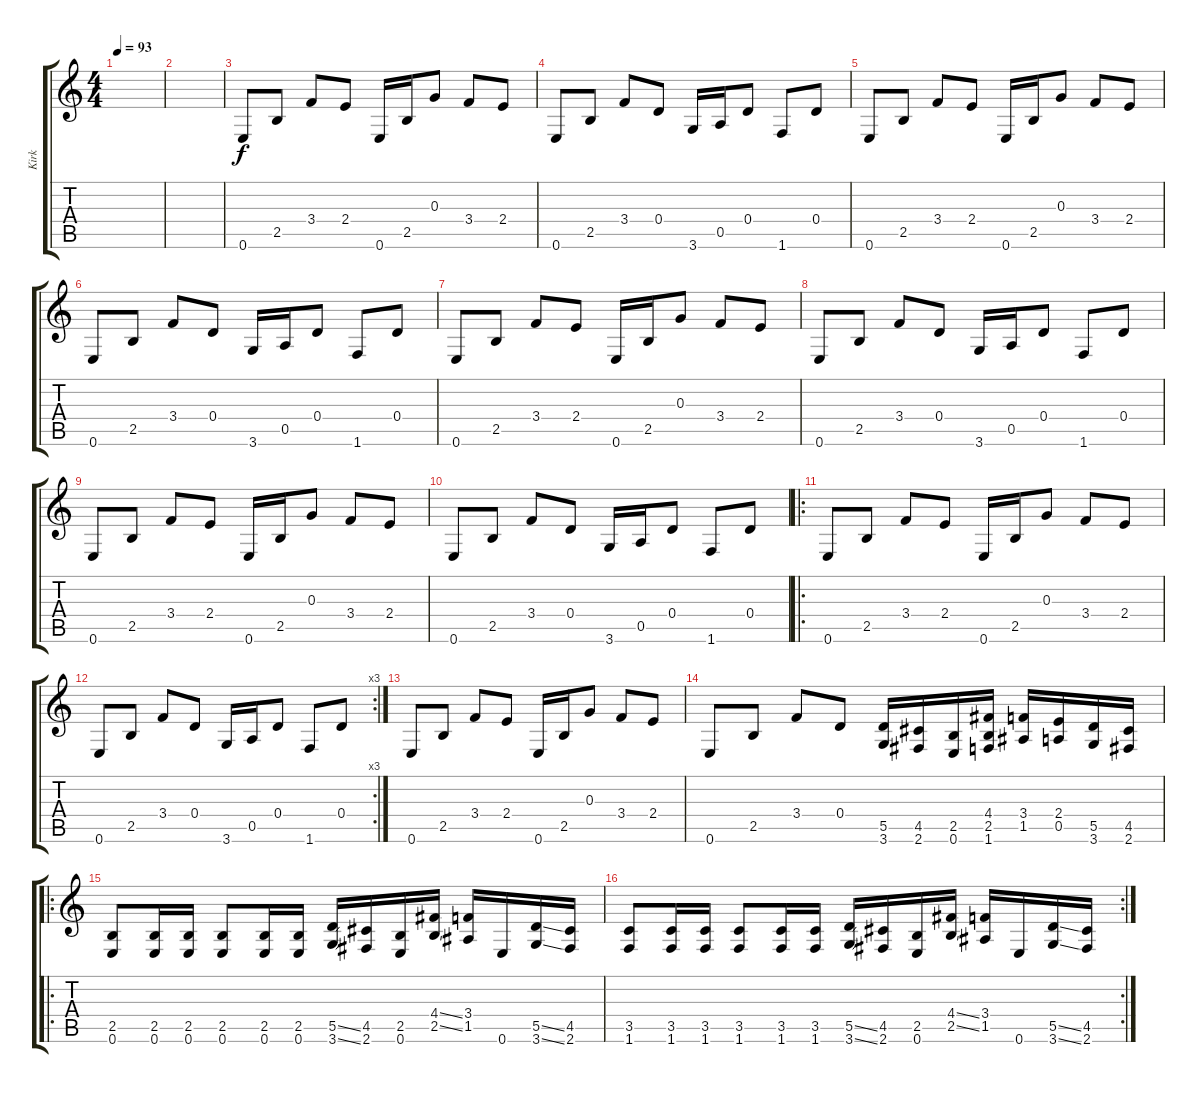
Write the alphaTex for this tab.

\track ("Kirk" "Kirk") {instrument distortionguitar}
\staff {score tabs}
\tuning (E4 B3 G3 D3 A2 E2) {hide}
\ts (4 4)
\tempo 93
\clef g2
\ks c
|
|
0.6.8{instrument electricguitarclean} 2.5.8 3.4.8 2.4.8 0.6.16 2.5.16 0.3.8 3.4.8 2.4.8 |
0.6.8 2.5.8 3.4.8 0.4.8 3.6.16 0.5.16 0.4.8 1.6.8 0.4.8 |
0.6.8 2.5.8 3.4.8 2.4.8 0.6.16 2.5.16 0.3.8 3.4.8 2.4.8 |
0.6.8 2.5.8 3.4.8 0.4.8 3.6.16 0.5.16 0.4.8 1.6.8 0.4.8 |
0.6.8 2.5.8 3.4.8 2.4.8 0.6.16 2.5.16 0.3.8 3.4.8 2.4.8 |
0.6.8 2.5.8 3.4.8 0.4.8 3.6.16 0.5.16 0.4.8 1.6.8 0.4.8 |
0.6.8 2.5.8 3.4.8 2.4.8 0.6.16 2.5.16 0.3.8 3.4.8 2.4.8 |
0.6.8 2.5.8 3.4.8 0.4.8 3.6.16 0.5.16 0.4.8 1.6.8 0.4.8 |
\ro
0.6.8{instrument distortionguitar} 2.5.8 3.4.8 2.4.8 0.6.16 2.5.16 0.3.8 3.4.8 2.4.8 |
\rc 3
0.6.8 2.5.8 3.4.8 0.4.8 3.6.16 0.5.16 0.4.8 1.6.8 0.4.8 |
0.6.8 2.5.8 3.4.8 2.4.8 0.6.16 2.5.16 0.3.8 3.4.8 2.4.8 |
0.6.8 2.5.8 3.4.8 0.4.8 (5.5 3.6).16 (4.5 2.6).16 (2.5 0.6).16 (4.4 2.5 1.6).16 (3.4 1.5).16 (2.4 0.5).16 (5.5 3.6).16 (4.5 2.6).16 |
\ro
(2.5 0.6).8 (2.5 0.6).16 (2.5 0.6).16 (2.5 0.6).8 (2.5 0.6).16 (2.5 0.6).16 (5.5{ss} 3.6{ss}).16 (4.5 2.6).16 (2.5 0.6).16 (4.4{ss} 2.5{ss}).16 (3.4 1.5).16 0.6.16 (5.5{ss} 3.6{ss}).16 (4.5 2.6).16 |
\rc 2
(3.5 1.6).8 (3.5 1.6).16 (3.5 1.6).16 (3.5 1.6).8 (3.5 1.6).16 (3.5 1.6).16 (5.5{ss} 3.6{ss}).16 (4.5 2.6).16 (2.5 0.6).16 (4.4{ss} 2.5{ss}).16 (3.4 1.5).16 0.6.16 (5.5{ss} 3.6{ss}).16 (4.5 2.6).16
